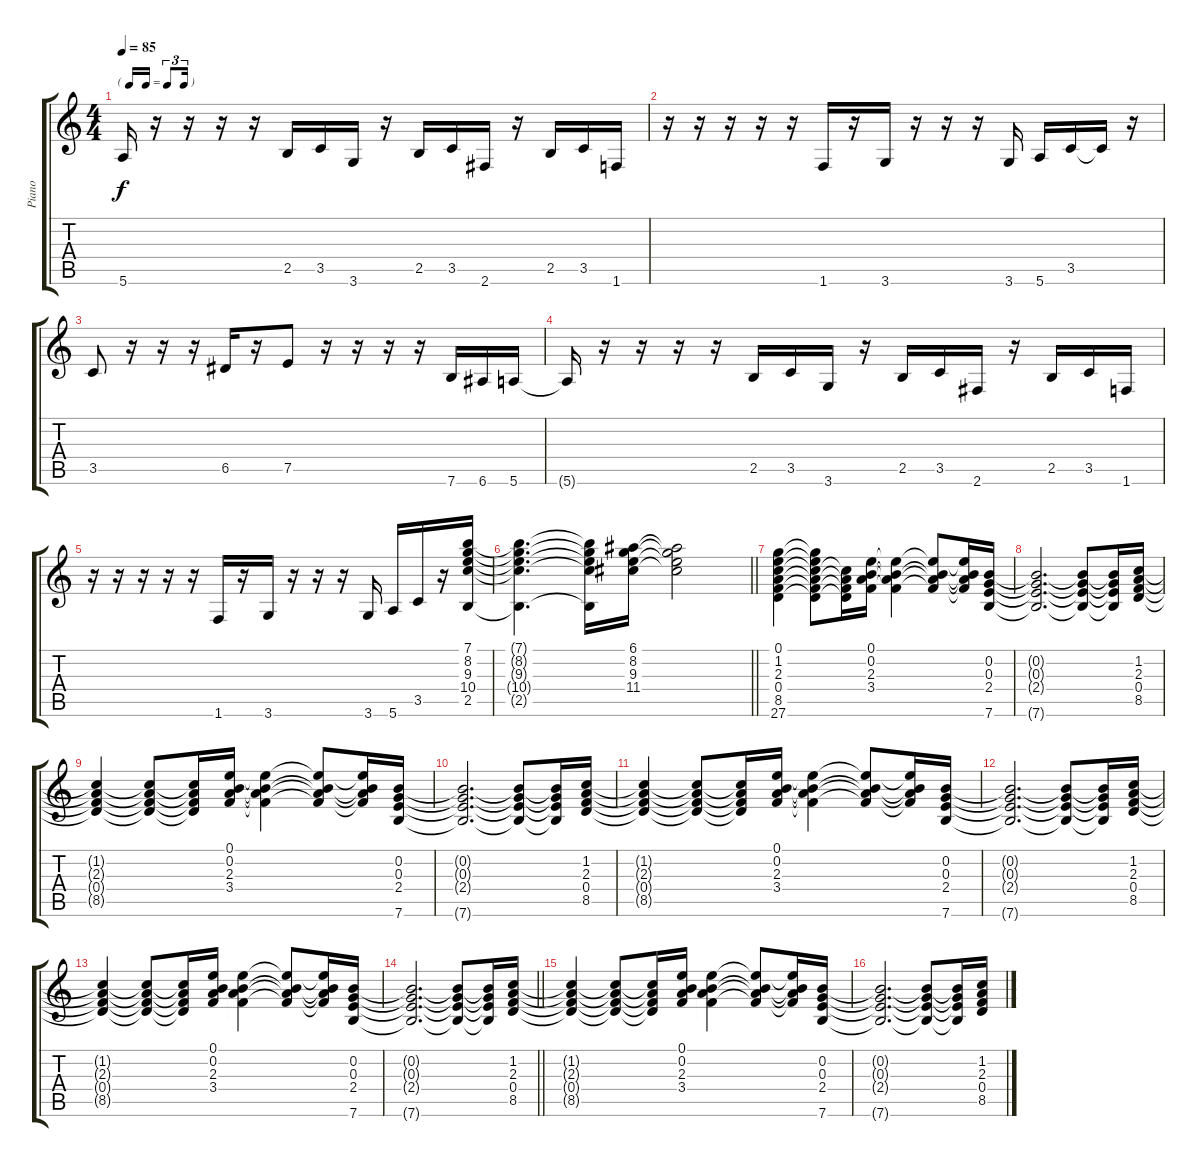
\track ("Piano" "Piano") {instrument electricguitarjazz}
\staff {score tabs}
\tuning (E4 B3 G3 D3 A2 E2) {hide}
\ts (4 4)
\tf triplet16th
\tempo 85
\clef g2
\ks c
5.6{t}.16{dy f} r.16 r.16 r.16 r.16 2.5.16 3.5.16 3.6.16 r.16 2.5.16 3.5.16 2.6.16 r.16 2.5.16 3.5.16 1.6.16 |
r.16 r.16 r.16 r.16 r.16 1.6.16 r.16 3.6.16 r.16 r.16 r.16 3.6.16 5.6.16 3.5.16 3.5{t}.16 r.16 |
3.5.8 r.16 r.16 r.16 6.5.16 r.16 7.5.8 r.16 r.16 r.16 r.16 7.6.16 6.6.16 5.6.16 |
5.6{t}.16 r.16 r.16 r.16 r.16 2.5.16 3.5.16 3.6.16 r.16 2.5.16 3.5.16 2.6.16 r.16 2.5.16 3.5.16 1.6.16 |
r.16 r.16 r.16 r.16 r.16 1.6.16 r.16 3.6.16 r.16 r.16 r.16 3.6.16 5.6.16 3.5.16 r.16 (7.1 8.2 9.3 10.4 2.5).16 |
\barLineRight lightlight
(7.1{t} 8.2{t} 9.3{t} 10.4{t} 2.5{t}).4{d} (7.1{t} 8.2{t} 9.3{t} 10.4{t} 2.5{t}).16 (6.1 8.2 9.3 11.4).16 (6.1{t} 8.2{t} 9.3{t} 11.4{t}).2 |
(0.1 1.2 2.3 0.4 8.5 27.6).4 (0.1{t} 1.2{t} 2.3{t} 0.4{t} 8.5{t} 27.6{t}).8 (1.2{t} 2.3{t} 0.4{t} 8.5{t}).16 (0.1 0.2 2.3 3.4).16 (0.1{t} 0.2{t} 2.3{t} 3.4{t}).4 (0.1{t} 0.2{t} 2.3{t} 3.4{t}).8 (0.1{t} 0.2{t} 2.3{t} 3.4{t}).16 (0.2 0.3 2.4 7.6).16 |
(0.2{t} 0.3{t} 2.4{t} 7.6{t}).2{d} (0.2{t} 0.3{t} 2.4{t} 7.6{t}).8 (0.2{t} 0.3{t} 2.4{t} 7.6{t}).16 (1.2 2.3 0.4 8.5).16 |
(1.2{t} 2.3{t} 0.4{t} 8.5{t}).4 (1.2{t} 2.3{t} 0.4{t} 8.5{t}).8 (1.2{t} 2.3{t} 0.4{t} 8.5{t}).16 (0.1 0.2 2.3 3.4).16 (0.1{t} 0.2{t} 2.3{t} 3.4{t}).4 (0.1{t} 0.2{t} 2.3{t} 3.4{t}).8 (0.1{t} 0.2{t} 2.3{t} 3.4{t}).16 (0.2 0.3 2.4 7.6).16 |
(0.2{t} 0.3{t} 2.4{t} 7.6{t}).2{d} (0.2{t} 0.3{t} 2.4{t} 7.6{t}).8 (0.2{t} 0.3{t} 2.4{t} 7.6{t}).16 (1.2 2.3 0.4 8.5).16 |
(1.2{t} 2.3{t} 0.4{t} 8.5{t}).4 (1.2{t} 2.3{t} 0.4{t} 8.5{t}).8 (1.2{t} 2.3{t} 0.4{t} 8.5{t}).16 (0.1 0.2 2.3 3.4).16 (0.1{t} 0.2{t} 2.3{t} 3.4{t}).4 (0.1{t} 0.2{t} 2.3{t} 3.4{t}).8 (0.1{t} 0.2{t} 2.3{t} 3.4{t}).16 (0.2 0.3 2.4 7.6).16 |
(0.2{t} 0.3{t} 2.4{t} 7.6{t}).2{d} (0.2{t} 0.3{t} 2.4{t} 7.6{t}).8 (0.2{t} 0.3{t} 2.4{t} 7.6{t}).16 (1.2 2.3 0.4 8.5).16 |
(1.2{t} 2.3{t} 0.4{t} 8.5{t}).4 (1.2{t} 2.3{t} 0.4{t} 8.5{t}).8 (1.2{t} 2.3{t} 0.4{t} 8.5{t}).16 (0.1 0.2 2.3 3.4).16 (0.1{t} 0.2{t} 2.3{t} 3.4{t}).4 (0.1{t} 0.2{t} 2.3{t} 3.4{t}).8 (0.1{t} 0.2{t} 2.3{t} 3.4{t}).16 (0.2 0.3 2.4 7.6).16 |
\barLineRight lightlight
(0.2{t} 0.3{t} 2.4{t} 7.6{t}).2{d} (0.2{t} 0.3{t} 2.4{t} 7.6{t}).8 (0.2{t} 0.3{t} 2.4{t} 7.6{t}).16 (1.2 2.3 0.4 8.5).16 |
(1.2{t} 2.3{t} 0.4{t} 8.5{t}).4 (1.2{t} 2.3{t} 0.4{t} 8.5{t}).8 (1.2{t} 2.3{t} 0.4{t} 8.5{t}).16 (0.1 0.2 2.3 3.4).16 (0.1{t} 0.2{t} 2.3{t} 3.4{t}).4 (0.1{t} 0.2{t} 2.3{t} 3.4{t}).8 (0.1{t} 0.2{t} 2.3{t} 3.4{t}).16 (0.2 0.3 2.4 7.6).16 |
(0.2{t} 0.3{t} 2.4{t} 7.6{t}).2{d} (0.2{t} 0.3{t} 2.4{t} 7.6{t}).8 (0.2{t} 0.3{t} 2.4{t} 7.6{t}).16 (1.2 2.3 0.4 8.5).16
